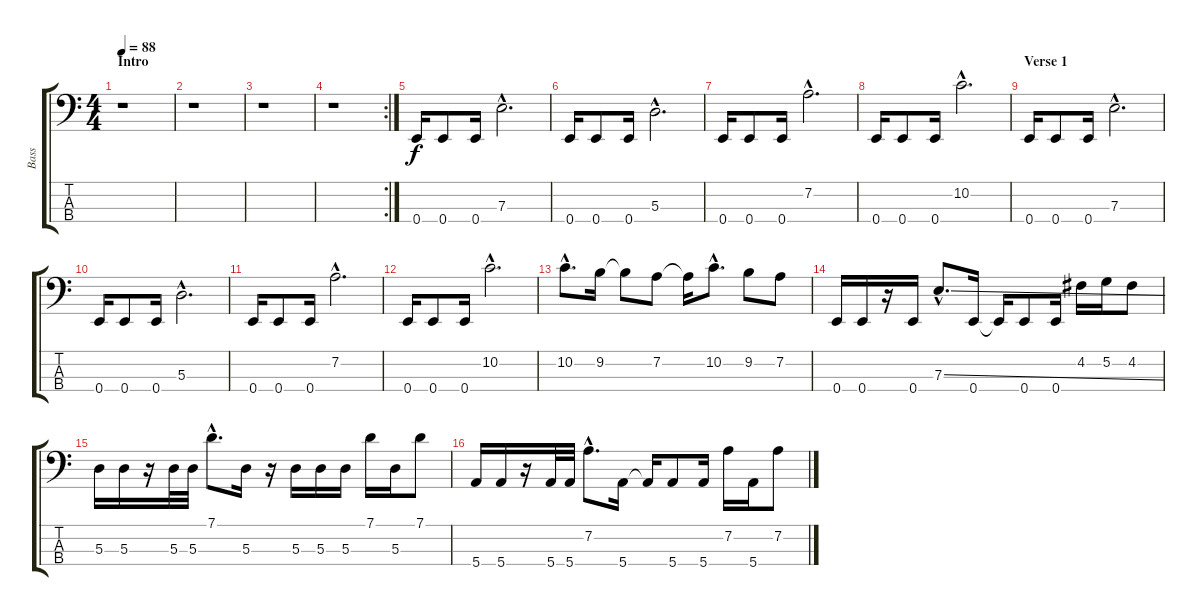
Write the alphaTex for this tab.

\track ("Bass" "Bass") {instrument electricbassfinger}
\staff {score tabs}
\tuning (G2 D2 A1 E1) {hide}
\ts (4 4)
\section ("" "Intro")
\tempo 88
\clef f4
\ks c
r.1{dy f instrument electricbassfinger} |
r.1 |
r.1 |
\rc 2
r.1 |
0.4.16 0.4.8 0.4.16 7.3{hac}.2{d} |
0.4.16 0.4.8 0.4.16 5.3{hac}.2{d} |
0.4.16 0.4.8 0.4.16 7.2{hac}.2{d} |
0.4.16 0.4.8 0.4.16 10.2{hac}.2{d} |
\section ("" "Verse 1")
0.4.16 0.4.8 0.4.16 7.3{hac}.2{d} |
0.4.16 0.4.8 0.4.16 5.3{hac}.2{d} |
0.4.16 0.4.8 0.4.16 7.2{hac}.2{d} |
0.4.16 0.4.8 0.4.16 10.2{hac}.2{d} |
10.2{hac}.8{d} 9.2.16 9.2{t}.8 7.2.8 7.2{t}.16 10.2{hac}.8{d} 9.2.8 7.2.8 |
0.4.16 0.4.16 r.16 0.4.16 7.3{ss hac}.8{d} 0.4.16 0.4{t}.16 0.4.8 0.4.16 4.2.16 5.2.16 4.2.8 |
5.3.16 5.3.16 r.16 5.3.32 5.3.32 7.1{hac}.8{d} 5.3.16 r.16 5.3.16 5.3.16 5.3.16 7.1.16 5.3.16 7.1.8 |
5.4.16 5.4.16 r.16 5.4.32 5.4.32 7.2{hac}.8{d} 5.4.16 5.4{t}.16 5.4.8 5.4.16 7.2.16 5.4.16 7.2.8
